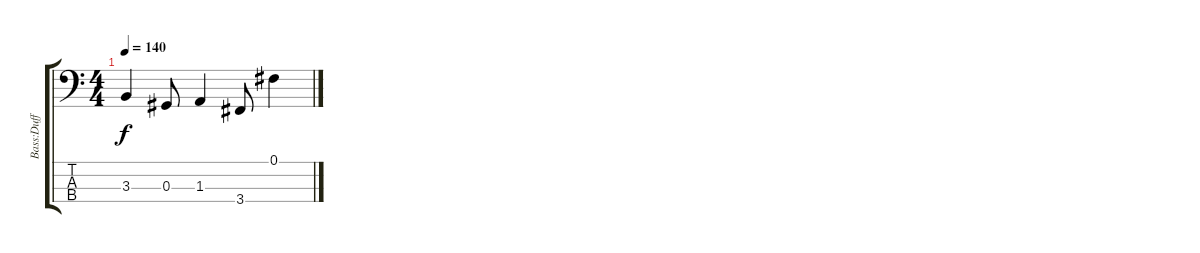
\track ("Bass:Duff" "Bass:Duff") {instrument fretlessbass}
\staff {score tabs}
\tuning (Gb2 Db2 Ab1 Eb1) {hide}
\ts (4 4)
\tempo 140
\clef f4
\ks c
3.3.4{dy f} 0.3.8 1.3.4 3.4.8 0.1.4
